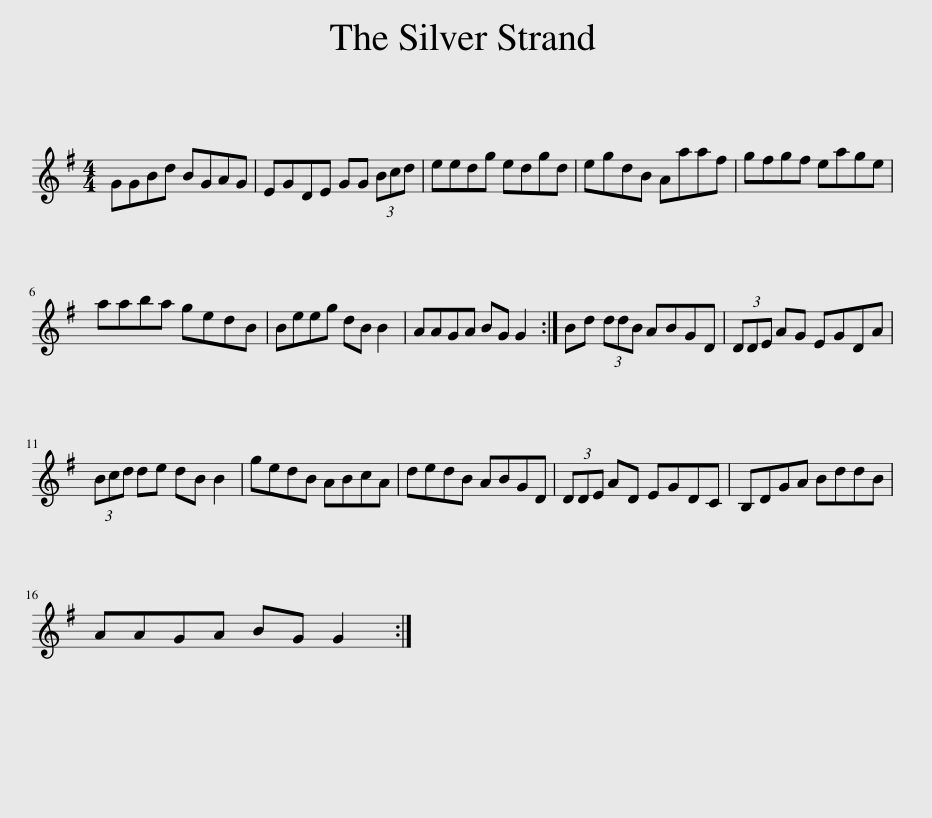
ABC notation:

X:1
L:1/8
M:4/4
I:linebreak $
K:G
V:1 treble
V:1
 GGBd BGAG | EGDE GG (3Bcd | eedg edgd | egdB Aaaf | gfgf eage |$ %5
 aaba gedB | Beeg dB B2 | AAGA BG G2 :| Bd (3ddB ABGD | (3DDE AG EGDA |$ %10
 (3Bcd de dB B2 | gedB ABcA | dedB ABGD | (3DDE AD EGDC | B,DGA BddB |$ %15
 AAGA BG G2 :| %16
